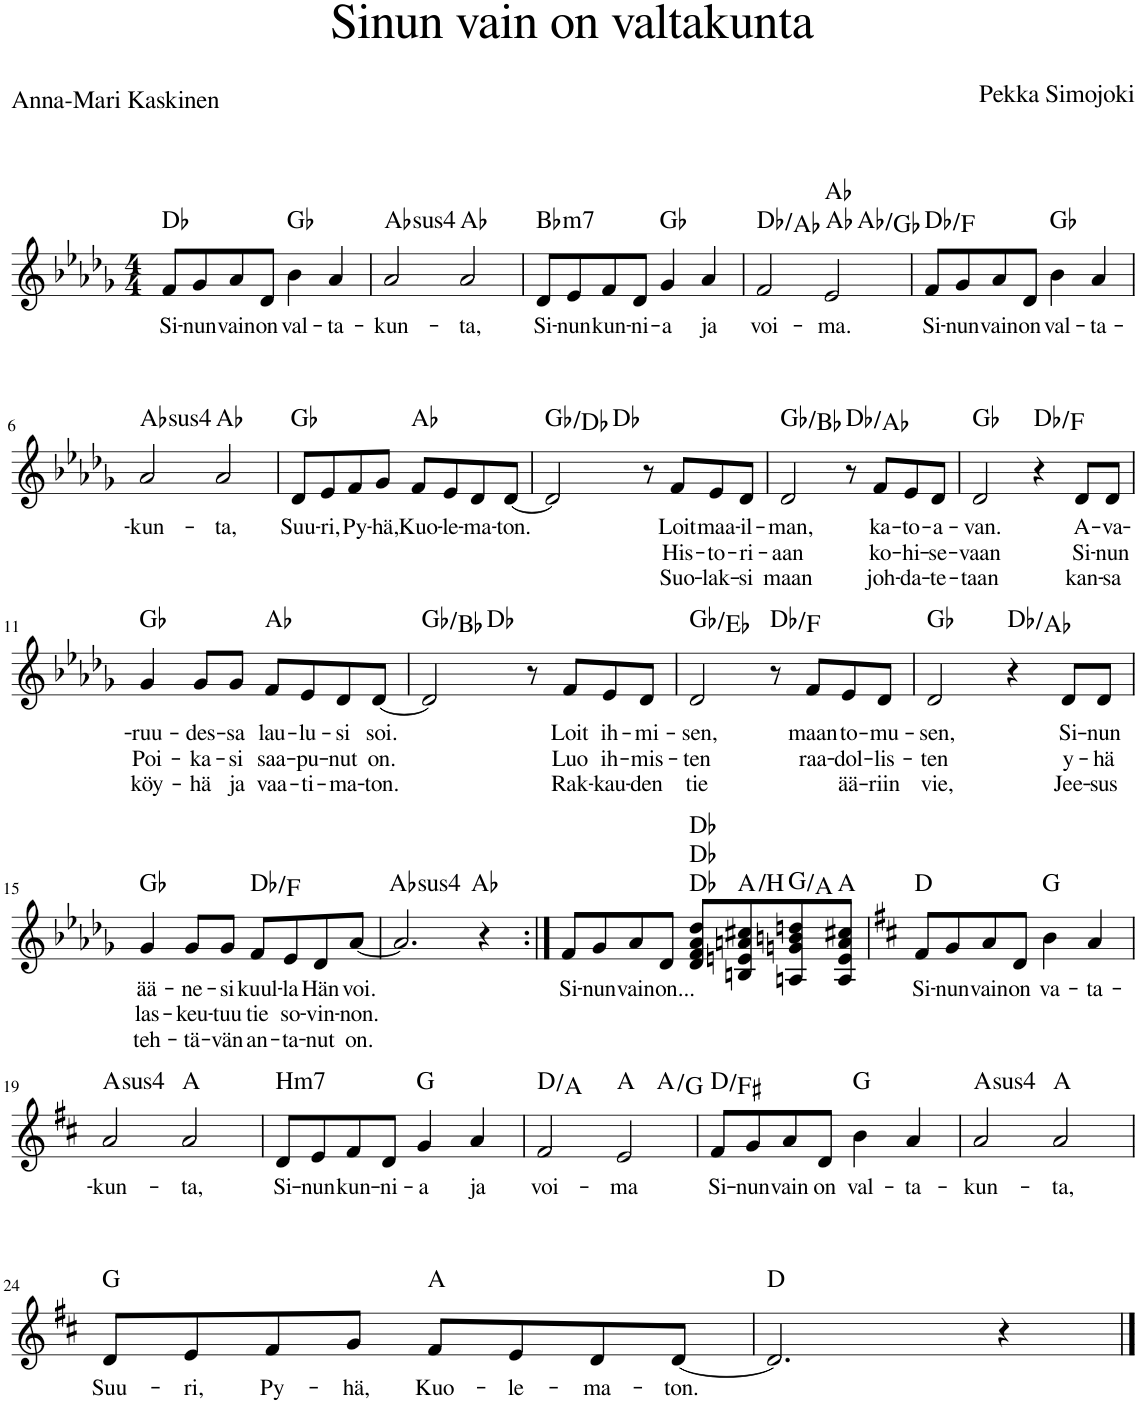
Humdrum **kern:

**kern	**text	**text	**text	**harte
*part1	*part1	*part1	*part1	*part1
*staff1	*staff1	*staff1	*staff1	*
*I"Piano	*	*	*	*
*I'Pno.	*	*	*	*
*clefG2	*	*	*	*
*k[b-e-a-d-g-]	*	*	*	*
*M4/4	*	*	*	*
=1	=1	=1	=1	=1
!	!LO:LY:b	!	!	!
8f/L	Si-	.	.	Db:maj
!	!LO:LY:b	!	!	!
8g-/	-nun	.	.	.
!	!LO:LY:b	!	!	!
8a-/	vain	.	.	.
!	!LO:LY:b	!	!	!
8d-/J	on	.	.	.
!	!LO:LY:b	!	!	!
4b-\	val-	.	.	Gb:maj
!	!LO:LY:b	!	!	!
4a-/	-ta-	.	.	.
=2	=2	=2	=2	=2
!	!LO:LY:b	!	!	!LO:H:kt=4
2a-/	-kun-	.	.	Ab:sus4
!	!LO:LY:b	!	!	!
2a-/	-ta,	.	.	Ab:maj
=3	=3	=3	=3	=3
!	!LO:LY:b	!	!	!LO:H:kt=m7
8d-/L	Si-	.	.	Bb:min7
!	!LO:LY:b	!	!	!
8e-/	-nun	.	.	.
!	!LO:LY:b	!	!	!
8f/	kun-	.	.	.
!	!LO:LY:b	!	!	!
8d-/J	-ni-	.	.	.
!	!LO:LY:b	!	!	!
4g-/	-a	.	.	Gb:maj
!	!LO:LY:b	!	!	!
4a-/	ja	.	.	.
=4	=4	=4	=4	=4
!	!LO:LY:b	!	!	!
*^	*	*	*	*
2f/	2.ryy	voi-	.	.	Db:maj/5
!	!	!LO:LY:b	!	!	!
2e-/	.	-ma.	.	.	Ab:maj Ab:maj
.	4ryy	.	.	.	Ab:maj/b7
=5	=5	=5	=5	=5	=5
!	!	!LO:LY:b	!	!	!
*v	*v	*	*	*	*
8f/L	Si-	.	.	Db:maj/3
!	!LO:LY:b	!	!	!
8g-/	-nun	.	.	.
!	!LO:LY:b	!	!	!
8a-/	vain	.	.	.
!	!LO:LY:b	!	!	!
8d-/J	on	.	.	.
!	!LO:LY:b	!	!	!
4b-\	val-	.	.	Gb:maj
!	!LO:LY:b	!	!	!
4a-/	-ta-	.	.	.
!!LO:LB:g=z
=6	=6	=6	=6	=6
!	!LO:LY:b	!	!	!LO:H:kt=4
2a-/	-kun-	.	.	Ab:sus4
!	!LO:LY:b	!	!	!
2a-/	-ta,	.	.	Ab:maj
=7	=7	=7	=7	=7
!	!LO:LY:b	!	!	!
8d-/L	Suu-	.	.	Gb:maj
!	!LO:LY:b	!	!	!
8e-/	-ri,	.	.	.
!	!LO:LY:b	!	!	!
8f/	Py-	.	.	.
!	!LO:LY:b	!	!	!
8g-/J	-hä,	.	.	.
!	!LO:LY:b	!	!	!
8f/L	Kuo-	.	.	Ab:maj
!	!LO:LY:b	!	!	!
8e-/	-le-	.	.	.
!	!LO:LY:b	!	!	!
8d-/	-ma-	.	.	.
!	!LO:LY:b	!	!	!
[8d-/J	-ton.	.	.	.
=8	=8	=8	=8	=8
*^	*	*	*	*
2d-/]	4ryy	.	.	.	Gb:maj/5
.	2.ryy	.	.	.	Db:maj
8r	.	.	.	.	.
!	!	!LO:LY:b	!LO:LY:b	!LO:LY:b	!
8f/L	.	Loit	His-	Suo-	.
!	!	!LO:LY:b	!LO:LY:b	!LO:LY:b	!
8e-/	.	maa-	-to-	-lak-	.
!	!	!LO:LY:b	!LO:LY:b	!LO:LY:b	!
8d-/J	.	-il-	-ri-	-si	.
=9	=9	=9	=9	=9	=9
!	!	!LO:LY:b	!LO:LY:b	!LO:LY:b	!
*v	*v	*	*	*	*
2d-/	-man,	-aan	maan	Gb:maj/3
8r	.	.	.	Db:maj/5
!	!LO:LY:b	!LO:LY:b	!LO:LY:b	!
8f/L	ka-	ko-	joh-	.
!	!LO:LY:b	!LO:LY:b	!LO:LY:b	!
8e-/	-to-	-hi-	-da-	.
!	!LO:LY:b	!LO:LY:b	!LO:LY:b	!
8d-/J	-a-	-se-	-te-	.
=10	=10	=10	=10	=10
!	!LO:LY:b	!LO:LY:b	!LO:LY:b	!
2d-/	-van.	-vaan	-taan	Gb:maj
4r	.	.	.	Db:maj/3
!	!LO:LY:b	!LO:LY:b	!LO:LY:b	!
8d-/L	A-	Si-	kan-	.
!	!LO:LY:b	!LO:LY:b	!LO:LY:b	!
8d-/J	-va-	-nun	-sa	.
!!LO:LB:g=z
=11	=11	=11	=11	=11
!	!LO:LY:b	!LO:LY:b	!LO:LY:b	!
4g-/	-ruu-	Poi-	köy-	Gb:maj
!	!LO:LY:b	!LO:LY:b	!LO:LY:b	!
8g-/L	-des-	-ka-	-hä	.
!	!LO:LY:b	!LO:LY:b	!LO:LY:b	!
8g-/J	-sa	-si	ja	.
!	!LO:LY:b	!LO:LY:b	!LO:LY:b	!
8f/L	lau-	saa-	vaa-	Ab:maj
!	!LO:LY:b	!LO:LY:b	!LO:LY:b	!
8e-/	-lu-	-pu-	-ti-	.
!	!LO:LY:b	!LO:LY:b	!LO:LY:b	!
8d-/	-si	-nut	-ma-	.
!	!LO:LY:b	!LO:LY:b	!LO:LY:b	!
[8d-/J	soi.	on.	-ton.	.
=12	=12	=12	=12	=12
*^	*	*	*	*
2d-/]	4ryy	.	.	.	Gb:maj/3
.	2.ryy	.	.	.	Db:maj
8r	.	.	.	.	.
!	!	!LO:LY:b	!LO:LY:b	!LO:LY:b	!
8f/L	.	Loit	Luo	Rak-	.
!	!	!LO:LY:b	!LO:LY:b	!LO:LY:b	!
8e-/	.	ih-	ih-	-kau-	.
!	!	!LO:LY:b	!LO:LY:b	!LO:LY:b	!
8d-/J	.	-mi-	-mis-	-den	.
=13	=13	=13	=13	=13	=13
!	!	!LO:LY:b	!LO:LY:b	!LO:LY:b	!
*v	*v	*	*	*	*
2d-/	-sen,	-ten	tie	Gb:maj/6
8r	.	.	.	Db:maj/3
!	!LO:LY:b	!LO:LY:b	!	!
8f/L	maan	raa-	.	.
!	!LO:LY:b	!LO:LY:b	!LO:LY:b	!
8e-/	to-	-dol-	ää-	.
!	!LO:LY:b	!LO:LY:b	!LO:LY:b	!
8d-/J	-mu-	-lis-	-riin	.
=14	=14	=14	=14	=14
!	!LO:LY:b	!LO:LY:b	!LO:LY:b	!
2d-/	-sen,	-ten	vie,	Gb:maj
4r	.	.	.	Db:maj/5
!	!LO:LY:b	!LO:LY:b	!LO:LY:b	!
8d-/L	Si-	y-	Jee-	.
!	!LO:LY:b	!LO:LY:b	!LO:LY:b	!
8d-/J	-nun	-hä	-sus	.
!!LO:LB:g=z
=15	=15	=15	=15	=15
!	!LO:LY:b	!LO:LY:b	!LO:LY:b	!
4g-/	ää-	las-	teh-	Gb:maj
!	!LO:LY:b	!LO:LY:b	!LO:LY:b	!
8g-/L	-ne-	-keu-	-tä-	.
!	!LO:LY:b	!LO:LY:b	!LO:LY:b	!
8g-/J	-si	-tuu	-vän	.
!	!LO:LY:b	!LO:LY:b	!LO:LY:b	!
8f/L	kuul-	tie	an-	Db:maj/3
!	!LO:LY:b	!LO:LY:b	!LO:LY:b	!
8e-/	-la	so-	-ta-	.
!	!LO:LY:b	!LO:LY:b	!LO:LY:b	!
8d-/	Hän	-vin-	-nut	.
!	!LO:LY:b	!LO:LY:b	!LO:LY:b	!
[8a-/J	voi.	-non.	on.	.
=16	=16	=16	=16	=16
!	!	!	!	!LO:H:kt=4
*^	*	*	*	*
2.a-/]	2ryy	.	.	.	Ab:sus4
.	2ryy	.	.	.	Ab:maj
4r	.	.	.	.	.
=17:|!	=17:|!	=17:|!	=17:|!	=17:|!	=17:|!
!	!	!LO:LY:b	!	!	!
*v	*v	*	*	*	*
8f/L	Si-	.	.	.
!	!LO:LY:b	!	!	!
8g-/	-nun	.	.	.
!	!LO:LY:b	!	!	!
8a-/	vain	.	.	.
!	!LO:LY:b	!	!	!
8d-/J	on...	.	.	.
8d-/ 8f/ 8a-/ 8dd-/L	.	.	.	Db:maj Db:maj Db:maj
8Bn/ 8en/ 8an/ 8cc#X/	.	.	.	A:maj
8An/ 8gn/ 8bn/ 8ddn/	.	.	.	G:maj/2
8A/ 8e/ 8a/ 8cc#X/J	.	.	.	A:maj
=18	=18	=18	=18	=18
*k[f#c#]	*	*	*	*
!	!LO:LY:b	!	!	!
8f#/L	Si-	.	.	D:maj
!	!LO:LY:b	!	!	!
8g/	-nun	.	.	.
!	!LO:LY:b	!	!	!
8a/	vain	.	.	.
!	!LO:LY:b	!	!	!
8d/J	on	.	.	.
!	!LO:LY:b	!	!	!
4b\	va-	.	.	G:maj
!	!LO:LY:b	!	!	!
4a/	-ta-	.	.	.
!!LO:LB:g=z
=19	=19	=19	=19	=19
!	!LO:LY:b	!	!	!LO:H:kt=4
2a/	-kun-	.	.	A:sus4
!	!LO:LY:b	!	!	!
2a/	-ta,	.	.	A:maj
=20	=20	=20	=20	=20
!	!LO:LY:b	!	!	!LO:H:kt=Hm7
8d/L	Si-	.	.	N
!	!LO:LY:b	!	!	!
8e/	-nun	.	.	.
!	!LO:LY:b	!	!	!
8f#/	kun-	.	.	.
!	!LO:LY:b	!	!	!
8d/J	-ni-	.	.	.
!	!LO:LY:b	!	!	!
4g/	-a	.	.	G:maj
!	!LO:LY:b	!	!	!
4a/	ja	.	.	.
=21	=21	=21	=21	=21
!	!LO:LY:b	!	!	!
*^	*	*	*	*
2f#/	2.ryy	voi-	.	.	D:maj/5
!	!	!LO:LY:b	!	!	!
2e/	.	-ma	.	.	A:maj
.	4ryy	.	.	.	A:maj/b7
=22	=22	=22	=22	=22	=22
!	!	!LO:LY:b	!	!	!
*v	*v	*	*	*	*
8f#/L	Si-	.	.	D:maj/3
!	!LO:LY:b	!	!	!
8g/	-nun	.	.	.
!	!LO:LY:b	!	!	!
8a/	vain	.	.	.
!	!LO:LY:b	!	!	!
8d/J	on	.	.	.
!	!LO:LY:b	!	!	!
4b\	val-	.	.	G:maj
!	!LO:LY:b	!	!	!
4a/	-ta-	.	.	.
=23	=23	=23	=23	=23
!	!LO:LY:b	!	!	!LO:H:kt=4
2a/	-kun-	.	.	A:sus4
!	!LO:LY:b	!	!	!
2a/	-ta,	.	.	A:maj
!!LO:LB:g=z
=24	=24	=24	=24	=24
!	!LO:LY:b	!	!	!
8d/L	Suu-	.	.	G:maj
!	!LO:LY:b	!	!	!
8e/	-ri,	.	.	.
!	!LO:LY:b	!	!	!
8f#/	Py-	.	.	.
!	!LO:LY:b	!	!	!
8g/J	-hä,	.	.	.
!	!LO:LY:b	!	!	!
8f#/L	Kuo-	.	.	A:maj
!	!LO:LY:b	!	!	!
8e/	-le-	.	.	.
!	!LO:LY:b	!	!	!
8d/	-ma-	.	.	.
!	!LO:LY:b	!	!	!
[8d/J	-ton.	.	.	.
=25	=25	=25	=25	=25
2.d/]	.	.	.	D:maj
4r	.	.	.	.
==	==	==	==	==
*-	*-	*-	*-	*-
